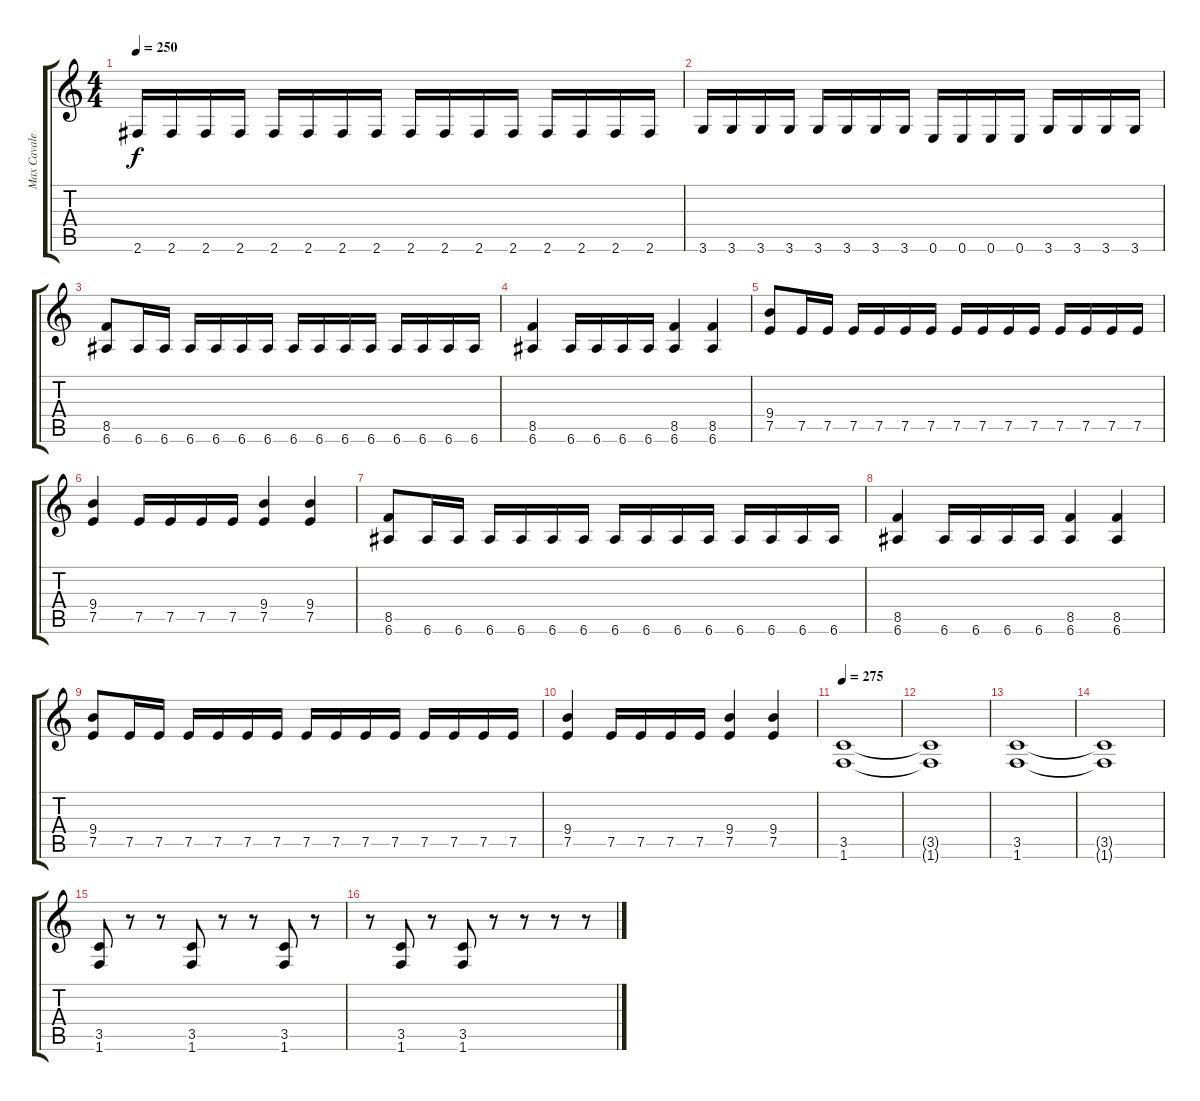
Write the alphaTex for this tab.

\track ("Max Cavalera" "Max Cavale") {instrument distortionguitar}
\staff {score tabs}
\tuning (E4 B3 G3 D3 A2 E2) {hide}
\ts (4 4)
\tempo 250
\clef g2
\ks c
2.6.16{dy f} 2.6.16 2.6.16 2.6.16 2.6.16 2.6.16 2.6.16 2.6.16 2.6.16 2.6.16 2.6.16 2.6.16 2.6.16 2.6.16 2.6.16 2.6.16 |
3.6.16 3.6.16 3.6.16 3.6.16 3.6.16 3.6.16 3.6.16 3.6.16 0.6.16 0.6.16 0.6.16 0.6.16 3.6.16 3.6.16 3.6.16 3.6.16 |
(8.5 6.6).8 6.6.16 6.6.16 6.6.16 6.6.16 6.6.16 6.6.16 6.6.16 6.6.16 6.6.16 6.6.16 6.6.16 6.6.16 6.6.16 6.6.16 |
(8.5 6.6).4 6.6.16 6.6.16 6.6.16 6.6.16 (8.5 6.6).4 (8.5 6.6).4 |
(9.4 7.5).8 7.5.16 7.5.16 7.5.16 7.5.16 7.5.16 7.5.16 7.5.16 7.5.16 7.5.16 7.5.16 7.5.16 7.5.16 7.5.16 7.5.16 |
(9.4 7.5).4 7.5.16 7.5.16 7.5.16 7.5.16 (9.4 7.5).4 (9.4 7.5).4 |
(8.5 6.6).8 6.6.16 6.6.16 6.6.16 6.6.16 6.6.16 6.6.16 6.6.16 6.6.16 6.6.16 6.6.16 6.6.16 6.6.16 6.6.16 6.6.16 |
(8.5 6.6).4 6.6.16 6.6.16 6.6.16 6.6.16 (8.5 6.6).4 (8.5 6.6).4 |
(9.4 7.5).8 7.5.16 7.5.16 7.5.16 7.5.16 7.5.16 7.5.16 7.5.16 7.5.16 7.5.16 7.5.16 7.5.16 7.5.16 7.5.16 7.5.16 |
(9.4 7.5).4 7.5.16 7.5.16 7.5.16 7.5.16 (9.4 7.5).4 (9.4 7.5).4 |
\tempo 275
(3.5 1.6).1 |
(3.5{t} 1.6{t}).1 |
(3.5 1.6).1 |
(3.5{t} 1.6{t}).1 |
(3.5 1.6).8 r.8 r.8 (3.5 1.6).8 r.8 r.8 (3.5 1.6).8 r.8 |
r.8 (3.5 1.6).8 r.8 (3.5 1.6).8 r.8 r.8 r.8 r.8
